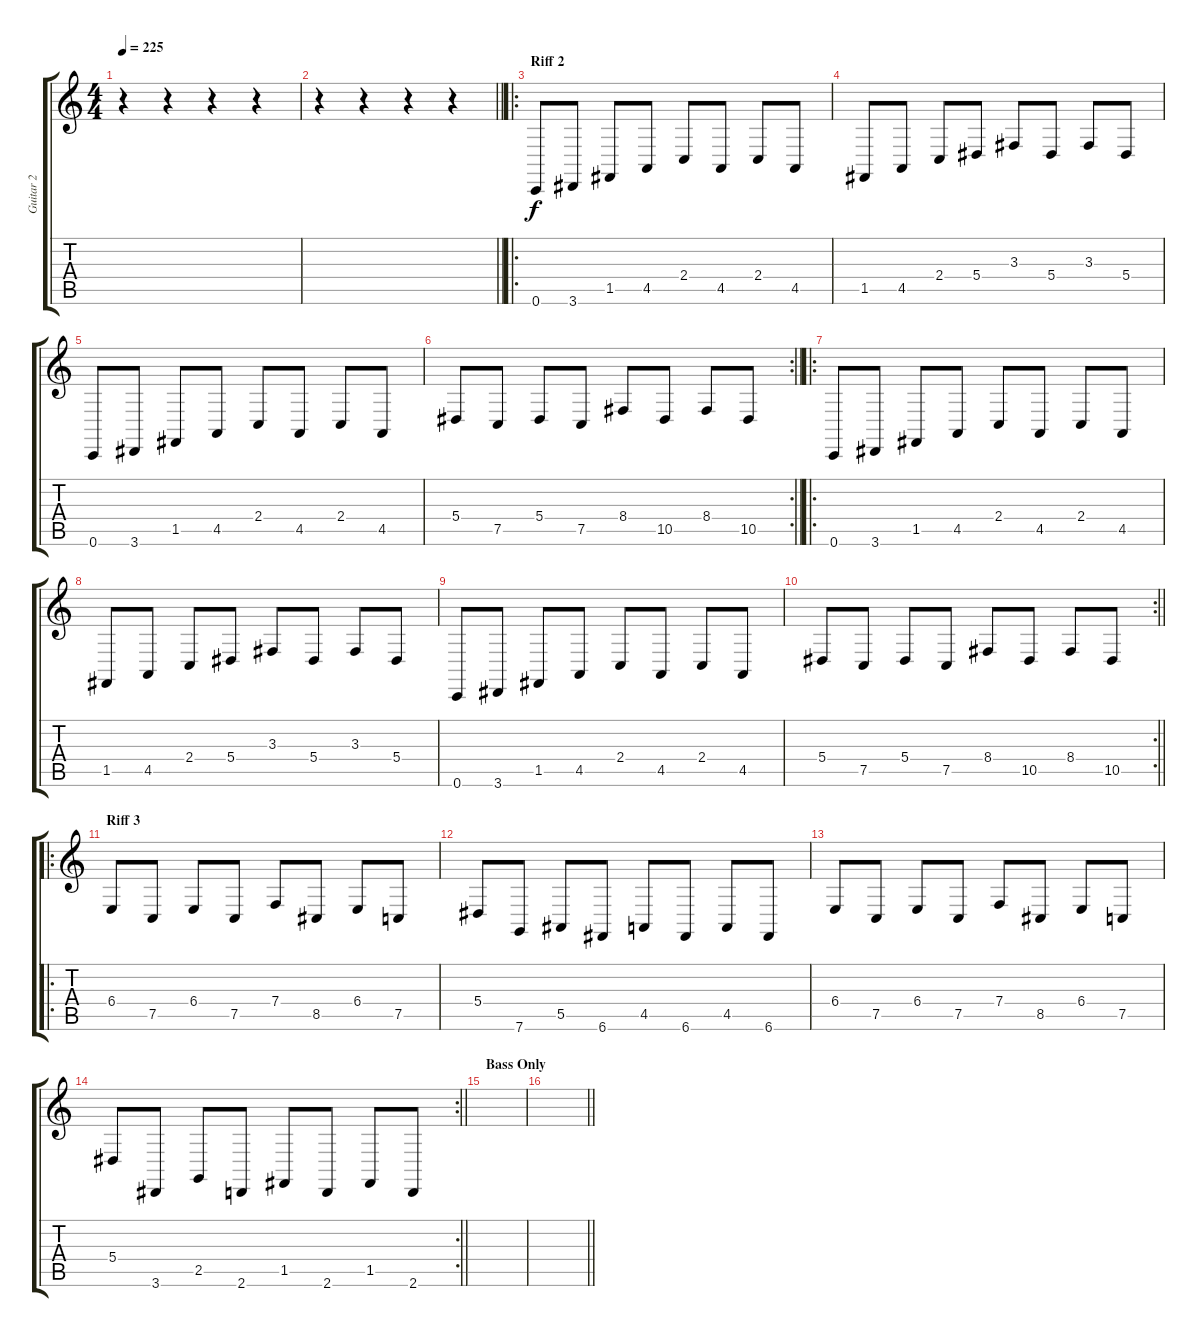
\track ("Guitar 2" "Guitar 2") {instrument electricgrandpiano}
\staff {score tabs}
\tuning (C4 G3 Eb3 Bb2 F2 C2) {hide}
\ts (4 4)
\tempo 225
\clef g2
\ks c
r.4{dy f} r.4 r.4 r.4 |
\barLineRight lightlight
r.4 r.4 r.4 r.4 |
\ro
\section ("" "Riff 2")
0.6.8 3.6.8 1.5.8 4.5.8 2.4.8 4.5.8 2.4.8 4.5.8 |
1.5.8 4.5.8 2.4.8 5.4.8 3.3.8 5.4.8 3.3.8 5.4.8 |
0.6.8 3.6.8 1.5.8 4.5.8 2.4.8 4.5.8 2.4.8 4.5.8 |
\rc 2
\barLineRight lightlight
5.4.8 7.5.8 5.4.8 7.5.8 8.4.8 10.5.8 8.4.8 10.5.8 |
\ro
0.6.8 3.6.8 1.5.8 4.5.8 2.4.8 4.5.8 2.4.8 4.5.8 |
1.5.8 4.5.8 2.4.8 5.4.8 3.3.8 5.4.8 3.3.8 5.4.8 |
0.6.8 3.6.8 1.5.8 4.5.8 2.4.8 4.5.8 2.4.8 4.5.8 |
\rc 2
\barLineRight lightlight
5.4.8 7.5.8 5.4.8 7.5.8 8.4.8 10.5.8 8.4.8 10.5.8 |
\ro
\section ("" "Riff 3")
6.4.8 7.5.8 6.4.8 7.5.8 7.4.8 8.5.8 6.4.8 7.5.8 |
5.4.8 7.6.8 5.5.8 6.6.8 4.5.8 6.6.8 4.5.8 6.6.8 |
6.4.8 7.5.8 6.4.8 7.5.8 7.4.8 8.5.8 6.4.8 7.5.8 |
\rc 2
\barLineRight lightlight
5.4.8 3.6.8 2.5.8 2.6.8 1.5.8 2.6.8 1.5.8 2.6.8 |
\section ("" "Bass Only")
|
\barLineRight lightlight
